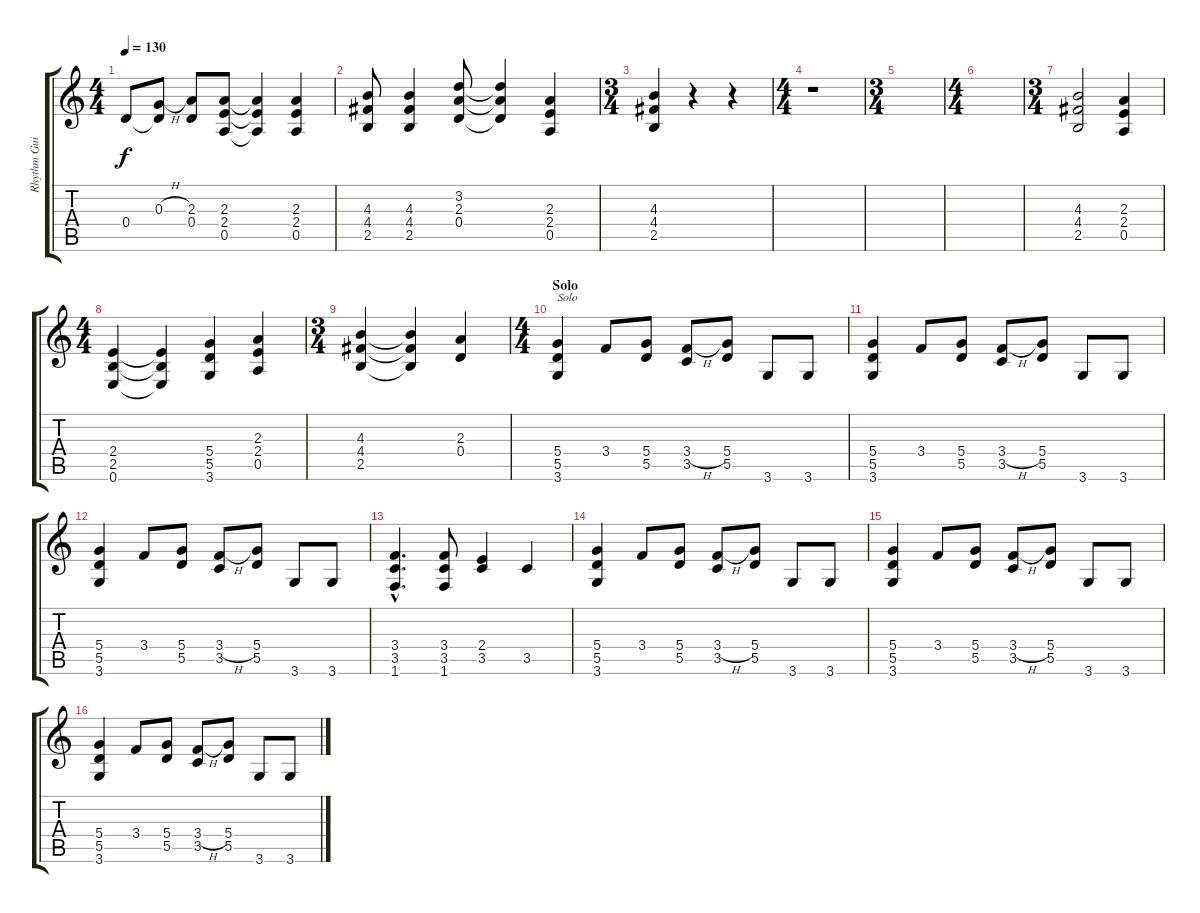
\track ("Rhythm Guitar" "Rhythm Gui") {instrument distortionguitar}
\staff {score tabs}
\tuning (E4 B3 G3 D3 A2 E2) {hide}
\ts (4 4)
\tempo 130
\clef g2
\ks c
0.4.8{dy f} (0.3{h} 0.4{t}).8 (2.3 0.4).8 (2.3 2.4 0.5).8 (2.3{t} 2.4{t} 0.5{t}).4 (2.3 2.4 0.5).4 |
(4.3 4.4 2.5).8 (4.3 4.4 2.5).4 (3.2 2.3 0.4).8 (3.2{t} 2.3{t} 0.4{t}).4 (2.3 2.4 0.5).4 |
\ts (3 4)
(4.3 4.4 2.5).4 r.4 r.4 |
\ts (4 4)
r.1 |
\ts (3 4)
|
\ts (4 4)
|
\ts (3 4)
(4.3 4.4 2.5).2 (2.3 2.4 0.5).4 |
\ts (4 4)
(2.4 2.5 0.6).4 (2.4{t} 2.5{t} 0.6{t}).4 (5.4 5.5 3.6).4 (2.3 2.4 0.5).4 |
\ts (3 4)
(4.3 4.4 2.5).4 (4.3{t} 4.4{t} 2.5{t}).4 (2.3 0.4).4 |
\ts (4 4)
\section ("" "Solo")
(5.4 5.5 3.6).4{txt "Solo"} 3.4.8 (5.4 5.5).8 (3.4{h} 3.5).8 (5.4 5.5).8 3.6.8 3.6.8 |
(5.4 5.5 3.6).4 3.4.8 (5.4 5.5).8 (3.4{h} 3.5).8 (5.4 5.5).8 3.6.8 3.6.8 |
(5.4 5.5 3.6).4 3.4.8 (5.4 5.5).8 (3.4{h} 3.5).8 (5.4 5.5).8 3.6.8 3.6.8 |
(3.4{hac} 3.5{hac} 1.6{hac}).4{d} (3.4 3.5 1.6).8 (2.4 3.5).4 3.5.4 |
(5.4 5.5 3.6).4 3.4.8 (5.4 5.5).8 (3.4{h} 3.5).8 (5.4 5.5).8 3.6.8 3.6.8 |
(5.4 5.5 3.6).4 3.4.8 (5.4 5.5).8 (3.4{h} 3.5).8 (5.4 5.5).8 3.6.8 3.6.8 |
(5.4 5.5 3.6).4 3.4.8 (5.4 5.5).8 (3.4{h} 3.5).8 (5.4 5.5).8 3.6.8 3.6.8
